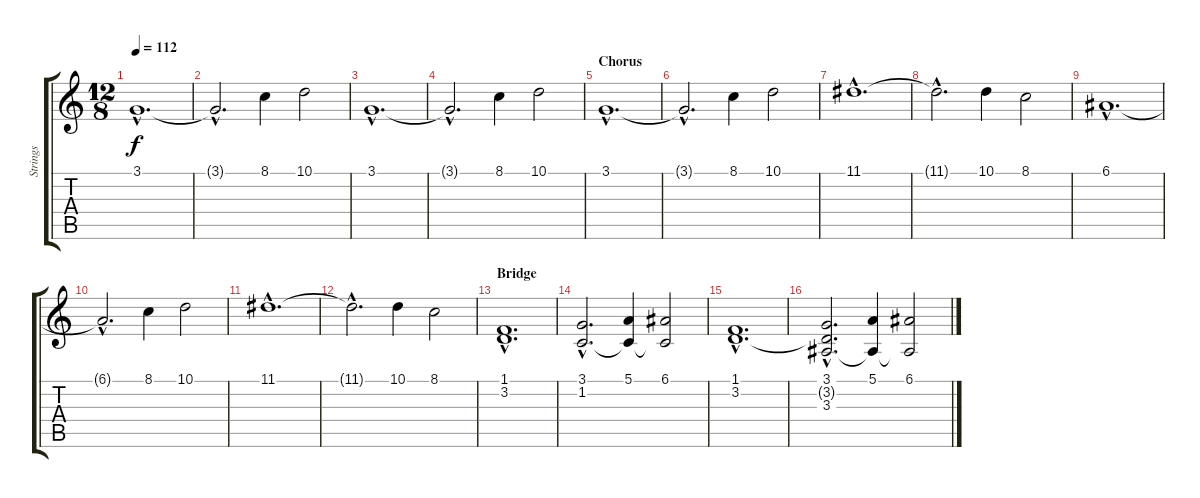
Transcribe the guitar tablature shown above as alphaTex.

\track ("Strings" "Strings") {instrument stringensemble2}
\staff {score tabs}
\tuning (E4 B3 G3 D3 A2 E2) {hide}
\ts (12 8)
\tempo 112
\clef g2
\ks c
3.1{hac}.1{d dy f} |
3.1{hac t}.2{d} 8.1.4 10.1.2 |
3.1{hac}.1{d} |
3.1{hac t}.2{d} 8.1.4 10.1.2 |
\section ("" "Chorus")
3.1{hac}.1{d} |
3.1{hac t}.2{d} 8.1.4 10.1.2 |
11.1{hac}.1{d} |
11.1{hac t}.2{d} 10.1.4 8.1.2 |
6.1{hac}.1{d} |
6.1{hac t}.2{d} 8.1.4 10.1.2 |
11.1{hac}.1{d} |
11.1{hac t}.2{d} 10.1.4 8.1.2 |
\section ("" "Bridge")
(1.1{hac} 3.2{hac}).1{d} |
(3.1{hac} 1.2{hac}).2{d} (5.1 1.2{t}).4 (6.1 1.2{t}).2 |
(1.1{hac} 3.2{hac}).1{d} |
(3.1{hac} 3.2{hac t} 3.3{hac}).2{d} (5.1 3.3{t}).4 (6.1 3.3{t}).2
